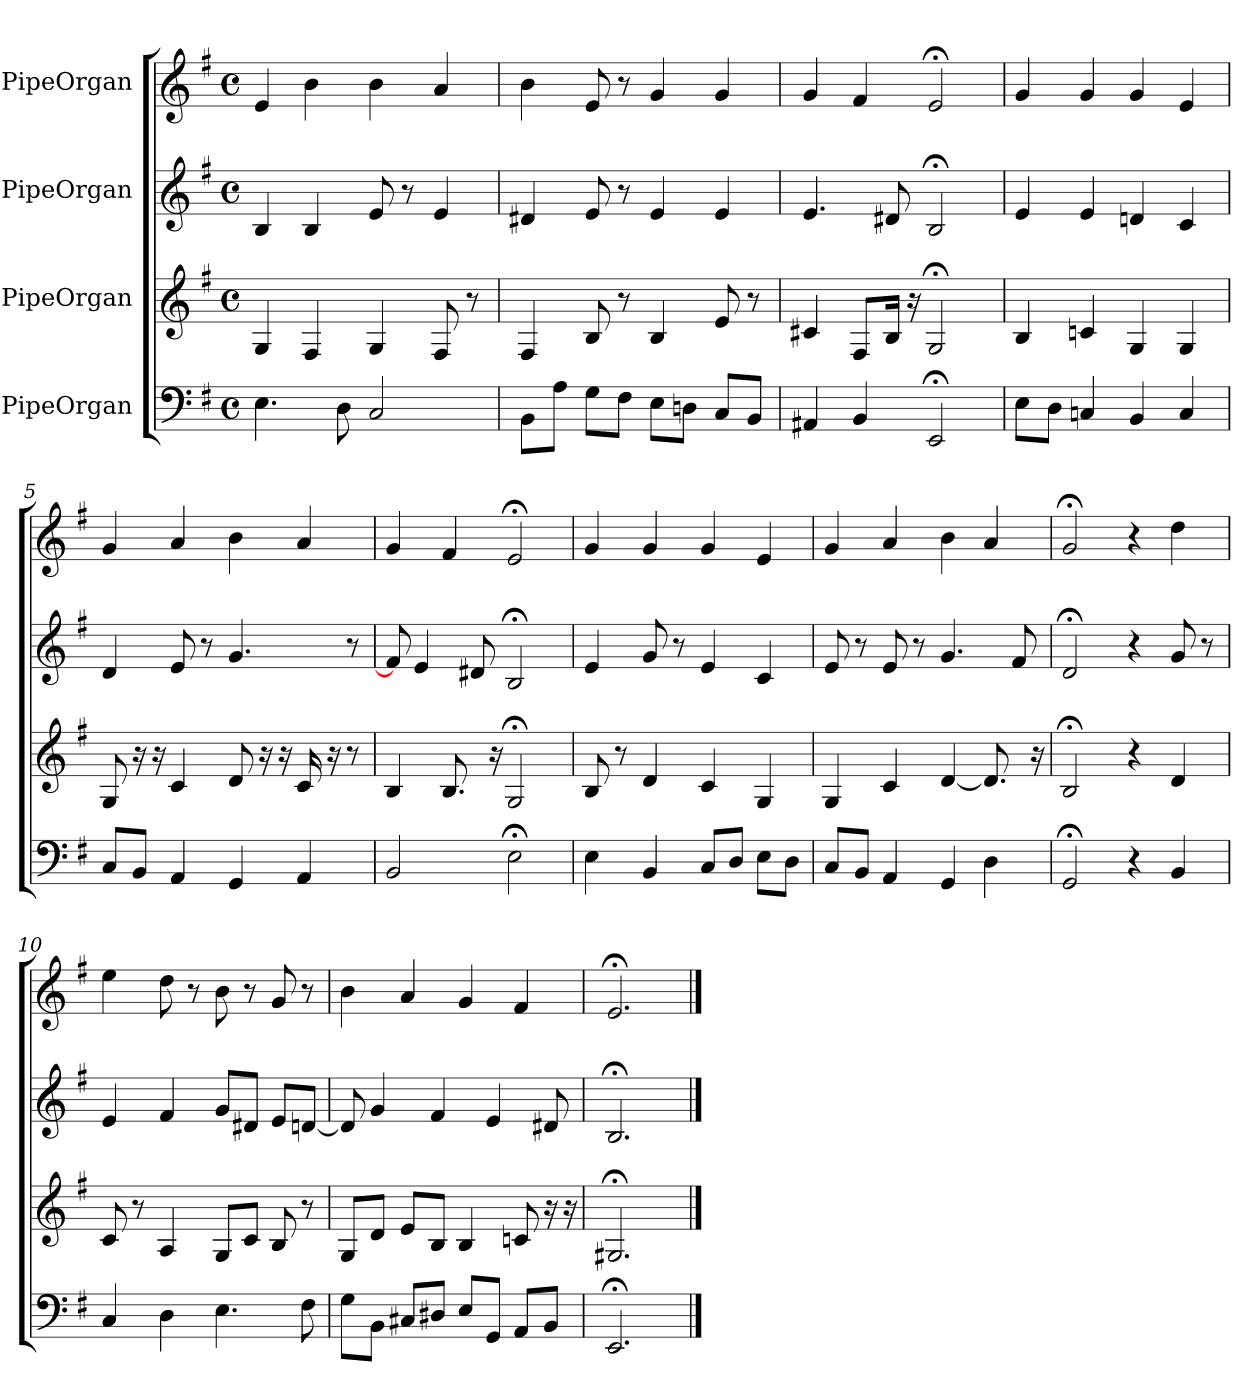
**kern	**kern	**kern	**kern
*part4	*part3	*part2	*part1
*staff4	*staff3	*staff2	*staff1
*I"PipeOrgan	*I"PipeOrgan	*I"PipeOrgan	*I"PipeOrgan
*k[f#]	*k[f#]	*k[f#]	*k[f#]
*e:	*e:	*e:	*e:
*M4/4	*M4/4	*M4/4	*M4/4
*met(c)	*met(c)	*met(c)	*met(c)
*MM60	*MM60	*MM60	*MM60
=1	=1	=1	=1
4.E	4G	4B	4e
.	4F#	4B	4b
8D	.	.	.
2C	4G	8e	4b
.	.	8r	.
.	8F#	4e	4a
.	8r	.	.
=2	=2	=2	=2
8BBL	4F#	4d#X	4b
8AJ	.	.	.
8GL	8B	8e	8e
8F#J	8r	8r	8r
8EL	4B	4e	4g
8DnJ	.	.	.
8CL	8e	4e	4g
8BBJ	8r	.	.
=3	=3	=3	=3
4AA#X	4c#X	4.e	4g
4BB	8F#L	.	4f#
.	16BJk	8d#X	.
.	16r	.	.
2EE;<	2G;<	2B;<	2e;<
=4	=4	=4	=4
8EL	4B	4e	4g
8DJ	.	.	.
4Cn	4cn	4e	4g
4BB	4G	4dn	4g
4C	4G	4c	4e
=5	=5	=5	=5
8CL	8G	4d	4g
8BBJ	16r	.	.
.	16r	.	.
4AA	4c	8e	4a
.	.	8r	.
4GG	8d	4.g	4b
.	16r	.	.
.	16r	.	.
4AA	16c	.	4a
.	16r	.	.
.	8r	8r	.
=6	=6	=6	=6
2BB	4B	8f#]	4g
.	.	4e	.
.	8.B	.	4f#
.	.	8d#X	.
.	16r	.	.
2E;<	2G;<	2B;<	2e;<
=7	=7	=7	=7
4E	8B	4e	4g
.	8r	.	.
4BB	4d	8g	4g
.	.	8r	.
8CL	4c	4e	4g
8DJ	.	.	.
8EL	4G	4c	4e
8DJ	.	.	.
=8	=8	=8	=8
8CL	4G	8e	4g
8BBJ	.	8r	.
4AA	4c	8e	4a
.	.	8r	.
4GG	[4d	4.g	4b
4D	8.d]	.	4a
.	.	8f#	.
.	16r	.	.
=9	=9	=9	=9
2GG;<	2B;<	2d;<	2g;<
4r	4r	4r	4r
4BB	4d	8g	4dd
.	.	8r	.
=10	=10	=10	=10
4C	8c	4e	4ee
.	8r	.	.
4D	4A	4f#	8dd
.	.	.	8r
4.E	8GL	8gL	8b
.	8cJ	8d#XJ	8r
.	8B	8eL	8g
8F#	8r	[8dnJ	8r
=11	=11	=11	=11
8GL	8GL	8d]	4b
8BBJ	8dJ	4g	.
8C#XL	8eL	.	4a
8D#XJ	8BJ	4f#	.
8EL	4B	.	4g
8GGJ	.	4e	.
8AAL	8cn	.	4f#
8BBJ	16r	8d#X	.
.	16r	.	.
=12	=12	=12	=12
2.EE;<	2.G#X;<	2.B;<	2.e;<
==	==	==	==
*-	*-	*-	*-
